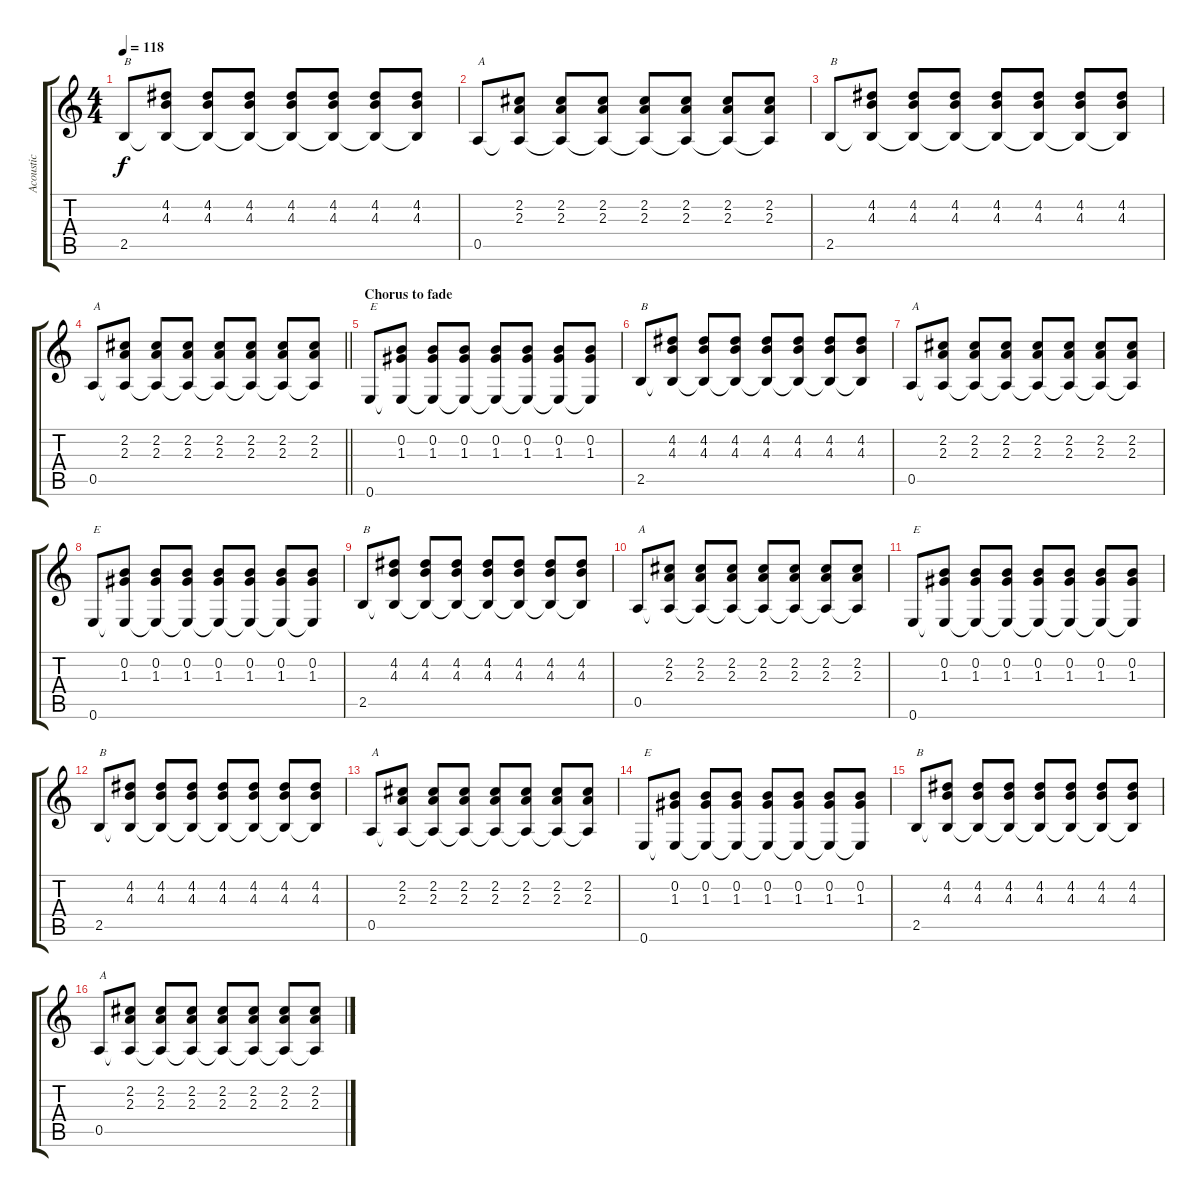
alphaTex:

\track ("Acoustic" "Acoustic") {instrument acousticguitarsteel}
\staff {score tabs}
\tuning (E4 B3 G3 D3 A2 E2) {hide}
\ts (4 4)
\tempo 118
\clef g2
\ks c
2.5.8{txt "B" dy f} (4.2 4.3 2.5{t}).8 (4.2 4.3 2.5{t}).8 (4.2 4.3 2.5{t}).8 (4.2 4.3 2.5{t}).8 (4.2 4.3 2.5{t}).8 (4.2 4.3 2.5{t}).8 (4.2 4.3 2.5{t}).8 |
0.5.8{txt "A"} (2.2 2.3 0.5{t}).8 (2.2 2.3 0.5{t}).8 (2.2 2.3 0.5{t}).8 (2.2 2.3 0.5{t}).8 (2.2 2.3 0.5{t}).8 (2.2 2.3 0.5{t}).8 (2.2 2.3 0.5{t}).8 |
2.5.8{txt "B"} (4.2 4.3 2.5{t}).8 (4.2 4.3 2.5{t}).8 (4.2 4.3 2.5{t}).8 (4.2 4.3 2.5{t}).8 (4.2 4.3 2.5{t}).8 (4.2 4.3 2.5{t}).8 (4.2 4.3 2.5{t}).8 |
\barLineRight lightlight
0.5.8{txt "A"} (2.2 2.3 0.5{t}).8 (2.2 2.3 0.5{t}).8 (2.2 2.3 0.5{t}).8 (2.2 2.3 0.5{t}).8 (2.2 2.3 0.5{t}).8 (2.2 2.3 0.5{t}).8 (2.2 2.3 0.5{t}).8 |
\section ("" "Chorus to fade")
0.6.8{txt "E"} (0.2 1.3 0.6{t}).8 (0.2 1.3 0.6{t}).8 (0.2 1.3 0.6{t}).8 (0.2 1.3 0.6{t}).8 (0.2 1.3 0.6{t}).8 (0.2 1.3 0.6{t}).8 (0.2 1.3 0.6{t}).8 |
2.5.8{txt "B"} (4.2 4.3 2.5{t}).8 (4.2 4.3 2.5{t}).8 (4.2 4.3 2.5{t}).8 (4.2 4.3 2.5{t}).8 (4.2 4.3 2.5{t}).8 (4.2 4.3 2.5{t}).8 (4.2 4.3 2.5{t}).8 |
0.5.8{txt "A"} (2.2 2.3 0.5{t}).8 (2.2 2.3 0.5{t}).8 (2.2 2.3 0.5{t}).8 (2.2 2.3 0.5{t}).8 (2.2 2.3 0.5{t}).8 (2.2 2.3 0.5{t}).8 (2.2 2.3 0.5{t}).8 |
0.6.8{txt "E"} (0.2 1.3 0.6{t}).8 (0.2 1.3 0.6{t}).8 (0.2 1.3 0.6{t}).8 (0.2 1.3 0.6{t}).8 (0.2 1.3 0.6{t}).8 (0.2 1.3 0.6{t}).8 (0.2 1.3 0.6{t}).8 |
2.5.8{txt "B"} (4.2 4.3 2.5{t}).8 (4.2 4.3 2.5{t}).8 (4.2 4.3 2.5{t}).8 (4.2 4.3 2.5{t}).8 (4.2 4.3 2.5{t}).8 (4.2 4.3 2.5{t}).8 (4.2 4.3 2.5{t}).8 |
0.5.8{txt "A"} (2.2 2.3 0.5{t}).8 (2.2 2.3 0.5{t}).8 (2.2 2.3 0.5{t}).8 (2.2 2.3 0.5{t}).8 (2.2 2.3 0.5{t}).8 (2.2 2.3 0.5{t}).8 (2.2 2.3 0.5{t}).8 |
0.6.8{txt "E"} (0.2 1.3 0.6{t}).8 (0.2 1.3 0.6{t}).8 (0.2 1.3 0.6{t}).8 (0.2 1.3 0.6{t}).8 (0.2 1.3 0.6{t}).8 (0.2 1.3 0.6{t}).8 (0.2 1.3 0.6{t}).8 |
2.5.8{txt "B"} (4.2 4.3 2.5{t}).8 (4.2 4.3 2.5{t}).8 (4.2 4.3 2.5{t}).8 (4.2 4.3 2.5{t}).8 (4.2 4.3 2.5{t}).8 (4.2 4.3 2.5{t}).8 (4.2 4.3 2.5{t}).8 |
0.5.8{txt "A"} (2.2 2.3 0.5{t}).8 (2.2 2.3 0.5{t}).8 (2.2 2.3 0.5{t}).8 (2.2 2.3 0.5{t}).8 (2.2 2.3 0.5{t}).8 (2.2 2.3 0.5{t}).8 (2.2 2.3 0.5{t}).8 |
0.6.8{txt "E"} (0.2 1.3 0.6{t}).8 (0.2 1.3 0.6{t}).8 (0.2 1.3 0.6{t}).8 (0.2 1.3 0.6{t}).8 (0.2 1.3 0.6{t}).8 (0.2 1.3 0.6{t}).8 (0.2 1.3 0.6{t}).8 |
2.5.8{txt "B"} (4.2 4.3 2.5{t}).8 (4.2 4.3 2.5{t}).8 (4.2 4.3 2.5{t}).8 (4.2 4.3 2.5{t}).8 (4.2 4.3 2.5{t}).8 (4.2 4.3 2.5{t}).8 (4.2 4.3 2.5{t}).8 |
0.5.8{txt "A"} (2.2 2.3 0.5{t}).8 (2.2 2.3 0.5{t}).8 (2.2 2.3 0.5{t}).8 (2.2 2.3 0.5{t}).8 (2.2 2.3 0.5{t}).8 (2.2 2.3 0.5{t}).8 (2.2 2.3 0.5{t}).8
